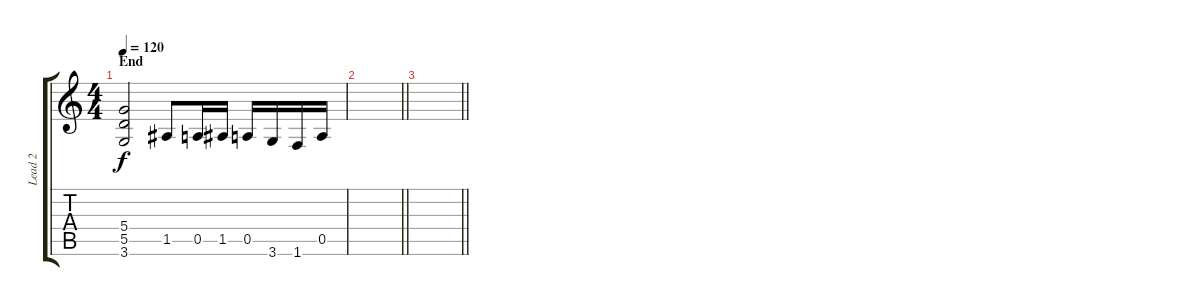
\track ("Lead 2" "Lead 2") {instrument acousticguitarsteel}
\staff {score tabs}
\tuning (E4 B3 G3 D3 A2 E2) {hide}
\ts (4 4)
\section ("" "End")
\tempo 120
\clef g2
\ks c
(5.4 5.5 3.6).2{dy f} 1.5.8 0.5.16 1.5.16 0.5.16 3.6.16 1.6.16 0.5.16 |
\barLineRight lightlight
|
\barLineRight lightlight
